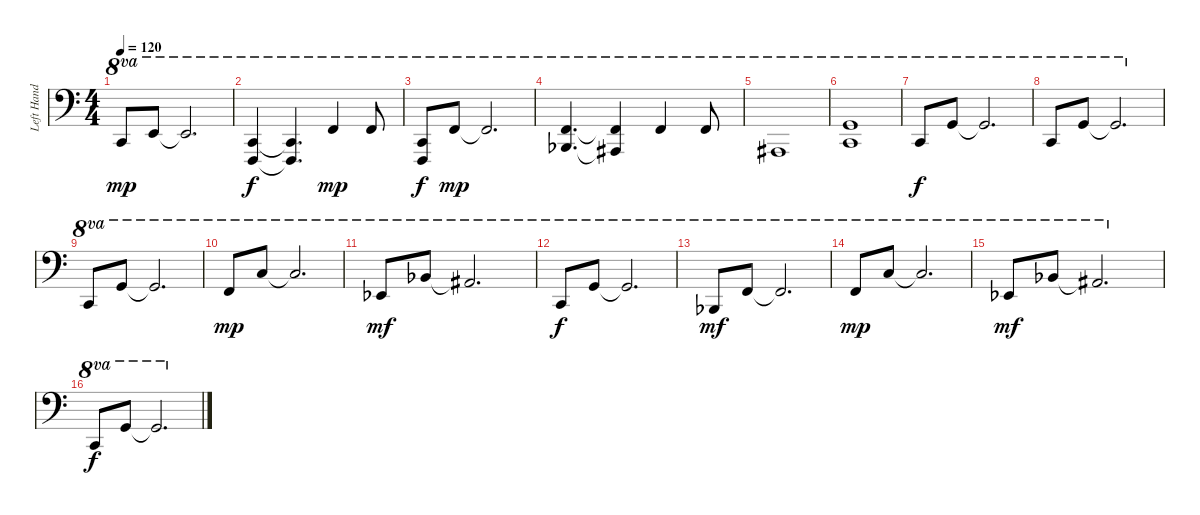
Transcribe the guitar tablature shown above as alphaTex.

\track ("Left Hand" "Left Hand") {instrument brightacousticpiano}
\staff {score}
\tuning (G2 D2 A1 C1) {hide}
\ts (4 4)
\tempo 120
\clef f4
\ks c
10.2.8{ot 8va dy mp} 14.2.8{ot 8va} 14.2{t}.2{d ot 8va} |
(5.1 3.2).4{ot 8va dy f} (5.1{t} 3.2{t}).4{d ot 8va} 10.1.4{ot 8va dy mp} 10.1.8{ot 8va} |
(5.1 3.2).8{ot 8va dy f} 10.1.8{ot 8va dy mp} 10.1{t}.2{d ot 8va} |
(3.1{acc b} 29.4).4{d ot 8va} (3.1{t} 29.4{t}).4{ot 8va} 10.1.4{ot 8va} 10.1.8{ot 8va} |
3.1.1{ot 8va} |
(12.1 10.2).1{ot 8va} |
5.1.8{ot 8va dy f} 12.1.8{ot 8va} 12.1{t}.2{d ot 8va} |
5.1.8{ot 8va} 12.1.8{ot 8va} 12.1{t}.2{d ot 8va} |
5.1.8{ot 8va} 12.1.8{ot 8va} 12.1{t}.2{d ot 8va} |
10.1.8{ot 8va dy mp} 17.1.8{ot 8va} 17.1{t}.2{d ot 8va} |
8.1{acc b}.8{ot 8va dy mf} 15.1{acc b}.8{ot 8va} 15.1{t}.2{d ot 8va} |
5.1.8{ot 8va dy f} 12.1.8{ot 8va} 12.1{t}.2{d ot 8va} |
3.1{acc b}.8{ot 8va dy mf} 10.1.8{ot 8va} 10.1{t}.2{d ot 8va} |
10.1.8{ot 8va dy mp} 17.1.8{ot 8va} 17.1{t}.2{d ot 8va} |
8.1{acc b}.8{ot 8va dy mf} 15.1{acc b}.8{ot 8va} 15.1{t}.2{d ot 8va} |
5.1.8{ot 8va dy f} 12.1.8{ot 8va} 12.1{t}.2{d ot 8va}
